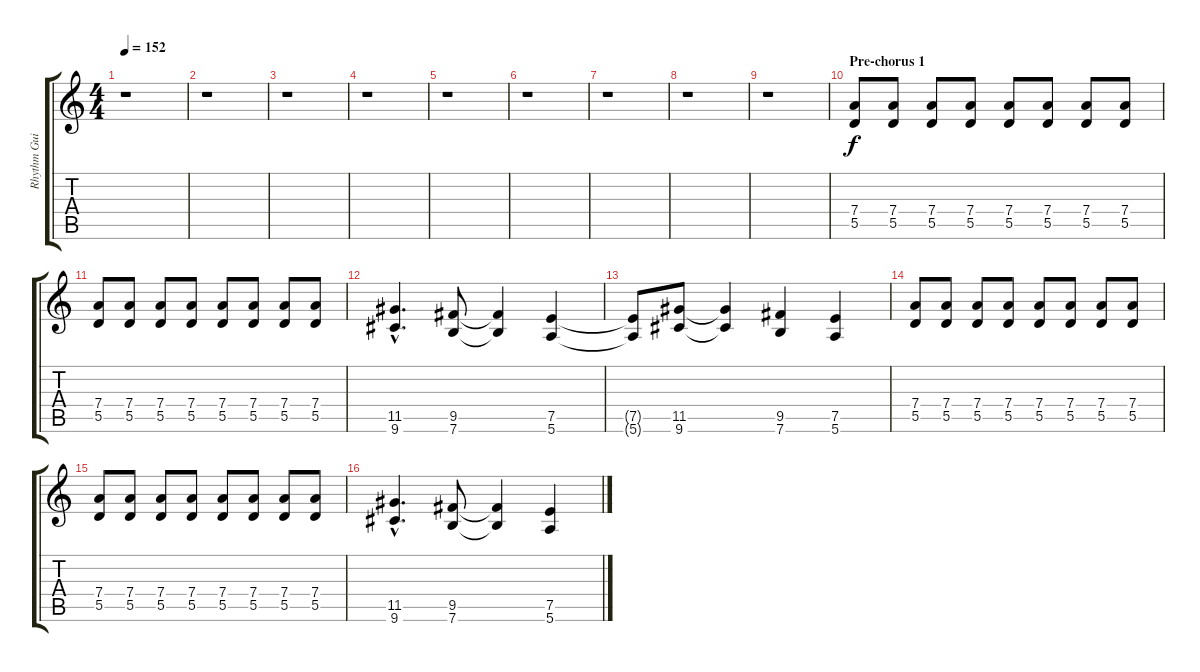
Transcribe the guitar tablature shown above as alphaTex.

\track ("Rhythm Guitar 2" "Rhythm Gui") {instrument overdrivenguitar}
\staff {score tabs}
\tuning (E4 B3 G3 D3 A2 E2) {hide}
\ts (4 4)
\tempo 152
\clef g2
\ks c
r.1{dy f} |
r.1 |
r.1 |
r.1 |
r.1 |
r.1 |
r.1 |
r.1 |
r.1 |
\section ("" "Pre-chorus 1")
(7.4 5.5).8 (7.4 5.5).8 (7.4 5.5).8 (7.4 5.5).8 (7.4 5.5).8 (7.4 5.5).8 (7.4 5.5).8 (7.4 5.5).8 |
(7.4 5.5).8 (7.4 5.5).8 (7.4 5.5).8 (7.4 5.5).8 (7.4 5.5).8 (7.4 5.5).8 (7.4 5.5).8 (7.4 5.5).8 |
(11.5{hac} 9.6{hac}).4{d} (9.5 7.6).8 (9.5{t} 7.6{t}).4 (7.5 5.6).4 |
(7.5{t} 5.6{t}).8 (11.5 9.6).8 (11.5{t} 9.6{t}).4 (9.5 7.6).4 (7.5 5.6).4 |
(7.4 5.5).8 (7.4 5.5).8 (7.4 5.5).8 (7.4 5.5).8 (7.4 5.5).8 (7.4 5.5).8 (7.4 5.5).8 (7.4 5.5).8 |
(7.4 5.5).8 (7.4 5.5).8 (7.4 5.5).8 (7.4 5.5).8 (7.4 5.5).8 (7.4 5.5).8 (7.4 5.5).8 (7.4 5.5).8 |
(11.5{hac} 9.6{hac}).4{d} (9.5 7.6).8 (9.5{t} 7.6{t}).4 (7.5 5.6).4
